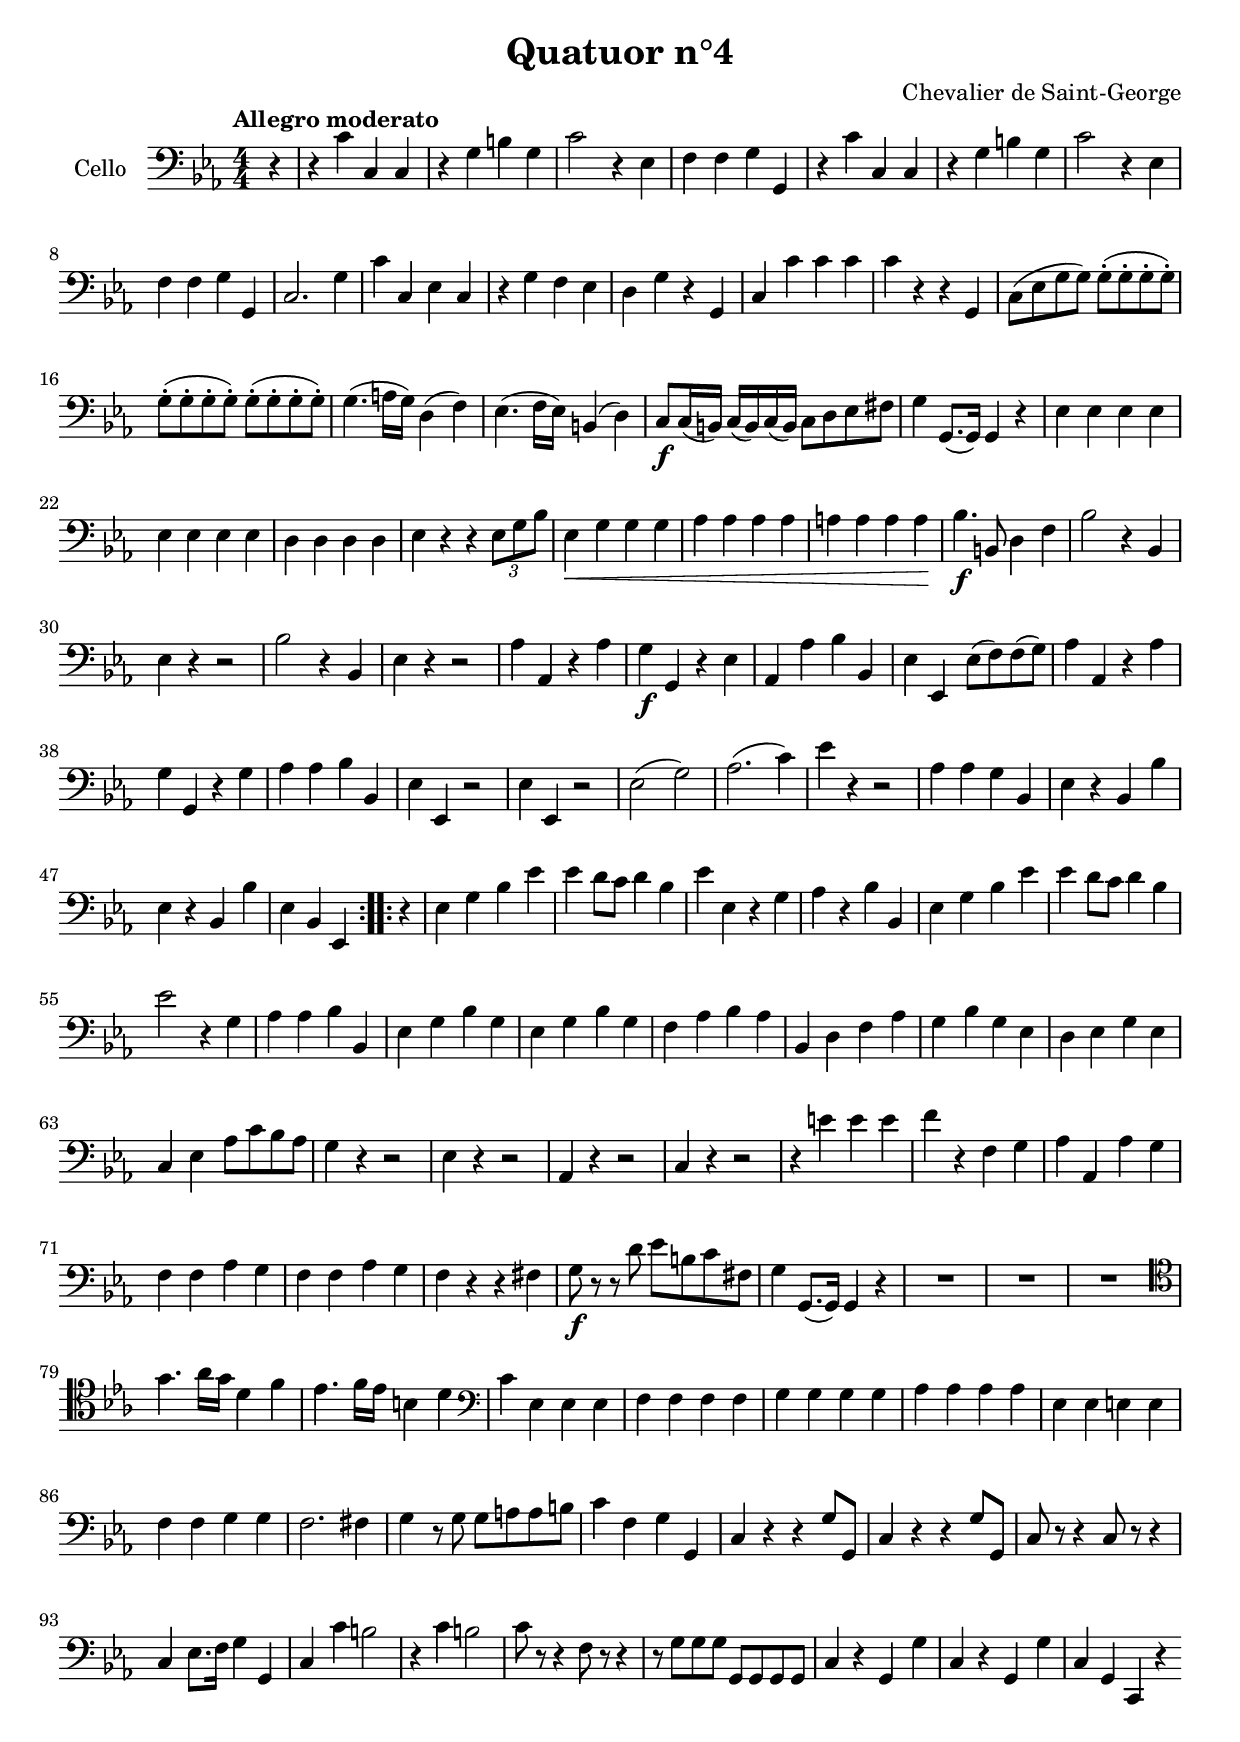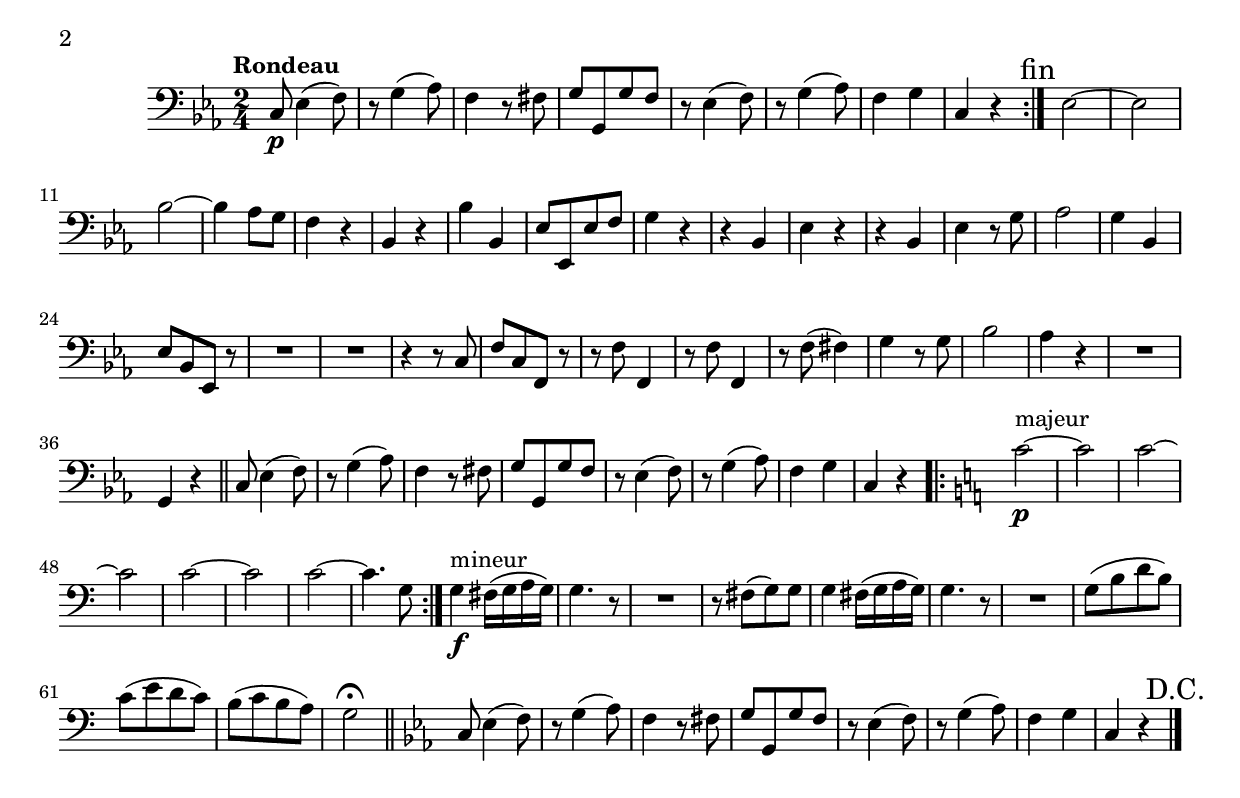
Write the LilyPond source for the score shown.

\version "2.14.2"

\include "util.ly"
\version "2.14.2"


celloMI = \relative c'
{
  \repeat volta 2 
  {
    \partial 4 r4 |
    r c c, c | %m1
    r g' b g |
    c2 r4 ef, |
    f f g g, |
    r c' c, c | %m5
    r g' b g |
    c2 r4 ef, |
    f f g g, |
    c2. g'4 |
    c c, ef c | %m10
    r g' f ef |
    d g r g, |
    c c' c c |
    c r r g, |
    c8( ef g g)  g-.( g-. g-. g-.)  | %m15
    g-.( g-. g-. g-.) g-.( g-. g-. g-.) |
    g4.( a16 g) d4( f) |
    ef4.( f16 ef) b4( d) |
    c8\f c16( b) c( b) c( b) c8 d ef fs |
    g4 g,8.( g16) g4 r | %m20
    ef' ef ef ef |
    ef ef ef ef |
    d d d d |
    ef r r \times 2/3 {ef8 g bf} |
    ef,4\< g g g | %m25
    af af af af |
    a a a a\! |
    bf4.\f b,8 d4 f |
    bf2 r4 bf, |
    ef r r2 | %m30
    bf'2 r4 bf, |
    ef r r2 |
    af4 af, r af' |
    g\f g, r ef' |
    af, af' bf bf, | %35
    ef ef, ef'8( f) f( g) |
    af4 af, r af' |
    g g, r g' |
    af af bf bf, |
    ef ef, r2 | %m40
    ef'4 ef, r2 |
    ef'( g) |
    af2.( c4) |
    ef r r2 |
    af,4 af g bf, | %m45
    ef r bf bf' |
    ef, r bf bf' |
    ef, bf ef,
  }
  \repeat volta 2 
  {
    r |
    ef' g bf ef |
    ef d8 c d4 bf | %m50
    ef ef, r g |
    af r bf bf, |
    ef g bf ef |
    ef d8 c d4 bf |
    ef2 r4 g, | %m55
    af af bf bf, |
    ef g bf g |
    ef g bf g |
    f af bf af |
    bf, d f af | %m60
    g bf g ef |
    d ef g ef |
    c ef af8 c bf af |
    g4 r r2 |
    ef4 r r2 | %m65
    af,4 r r2 |
    c4 r r2 |
    r4 e' e e |
    f r f, g |
    af af, af' g | %m70
    f f af g |
    f f af g |
    f r r fs |
    g8\f r r d' ef b c fs, |
    g4 g,8.( g16) g4 r | %m75
    R1*3 |
    \clef tenor g''4. af16 g d4 f |
    ef4. f16 ef b4 d | %m80
    \clef bass c ef, ef ef |
    f f f f |
    g g g g |
    af af af af |
    ef ef e e | %m85
    f f g g |
    f2. fs4 |
    g r8 g g a a b |
    c4 f, g g, |
    c r r g'8 g, | %m90
    c4 r r g'8 g, |
    c r r4 c8 r r4 |
    c ef8. f16 g4 g,4 |
    c c' b2 |
    r4 c b2 | %m95
    c8 r r4 f,8 r r4 |
    r8 g g g  g, g g g |
    c4 r g g' |
    c, r g g' |
    c, g c,  r \bar ":|" | %m100
  }
}


celloMII = \relative c
{
  \set Timing.beamExceptions = #'()
  \set Timing.beatStructure = #'(2) %pour avoir les croches par 4

  \repeat volta 2
  {
    c8\p ef4( f8) |
    r g4( af8) |
    f4 r8 fs |
%    \override Stem #'direction = #DOWN
    g g, g' f |
%    \revert Stem #'direction
    r ef4( f8) | %m5
    r g4( af8) |
    f4 g |
    c, r\mark "fin" |
  }
  ef2 ~ |
  ef | %m10
  bf' ~ |
  bf4 af8 g |
  f4 r |
  bf, r |
  bf' bf, | %m15
  ef8 ef, ef' f |
  g4 r |
  r bf, |
  ef r |
  r bf | %m20
  ef r8 g |
  af2 |
  g4 bf, |
  ef8 bf ef, r |
  R2*2 | %m25 26
  r4 r8 c' |
  f c f, r |
  r f' f,4 |
  r8 f' f,4 | %m30
  r8 f'( fs4) |
  g r8 g |
  bf2 |
  af4 r |
  R2 | %m35
  g,4 r \bar "||" |
  c8 ef4( f8) |
  r g4( af8) |
  f4 r8 fs |
%  \override Stem #'direction = #DOWN
  g g, g' f |
%  \revert Stem #'direction
  r ef4( f8) |
  r g4( af8) |
  f4 g c, r |
  \key c \major
  \repeat volta 2
  {
%    \once \override TextScript #'self-alignment-X = #0.7 %texte decale à gauche
    c'2\p^\markup{majeur} ~ | %m45
    c |
    c ~ |
    c |
    c ~ |
    c | %m50
    c ~ |
    c4. g8 |
  }
%  \once \override TextScript #'Y-offset = #4 %rehausser le texte
  g4\f^\markup{mineur} fs16( g a g) |
  g4. r8 |
  R2 | %m55
  r8 fs( g) g |
  g4 fs16( g a g) |
  g4. r8 |
  R2 |
  g8( b d b) | %m60
  c( e d c) |
  b( c b a) |
  \once \override Script #'Y-offset = #3
  g2\fermata\bar "||" |
  \key c \minor
  c,8 ef4( f8) |
  r g4( af8) |
  f4 r8 fs |
%  \override Stem #'direction = #DOWN
  g g, g' f |
%  \revert Stem #'direction
  r ef4( f8) |
  r g4( af8) |
  f4 g |
  c,4 r\mark "D.C." \bar "|." |
}



\new Staff
\with {instrumentName = "Cello"}
{
  \globalI
  \clef bass
  \celloMI
}


% 2nd mvt
\new Staff
{
 \globalII
  \clef bass
  \celloMII
}
